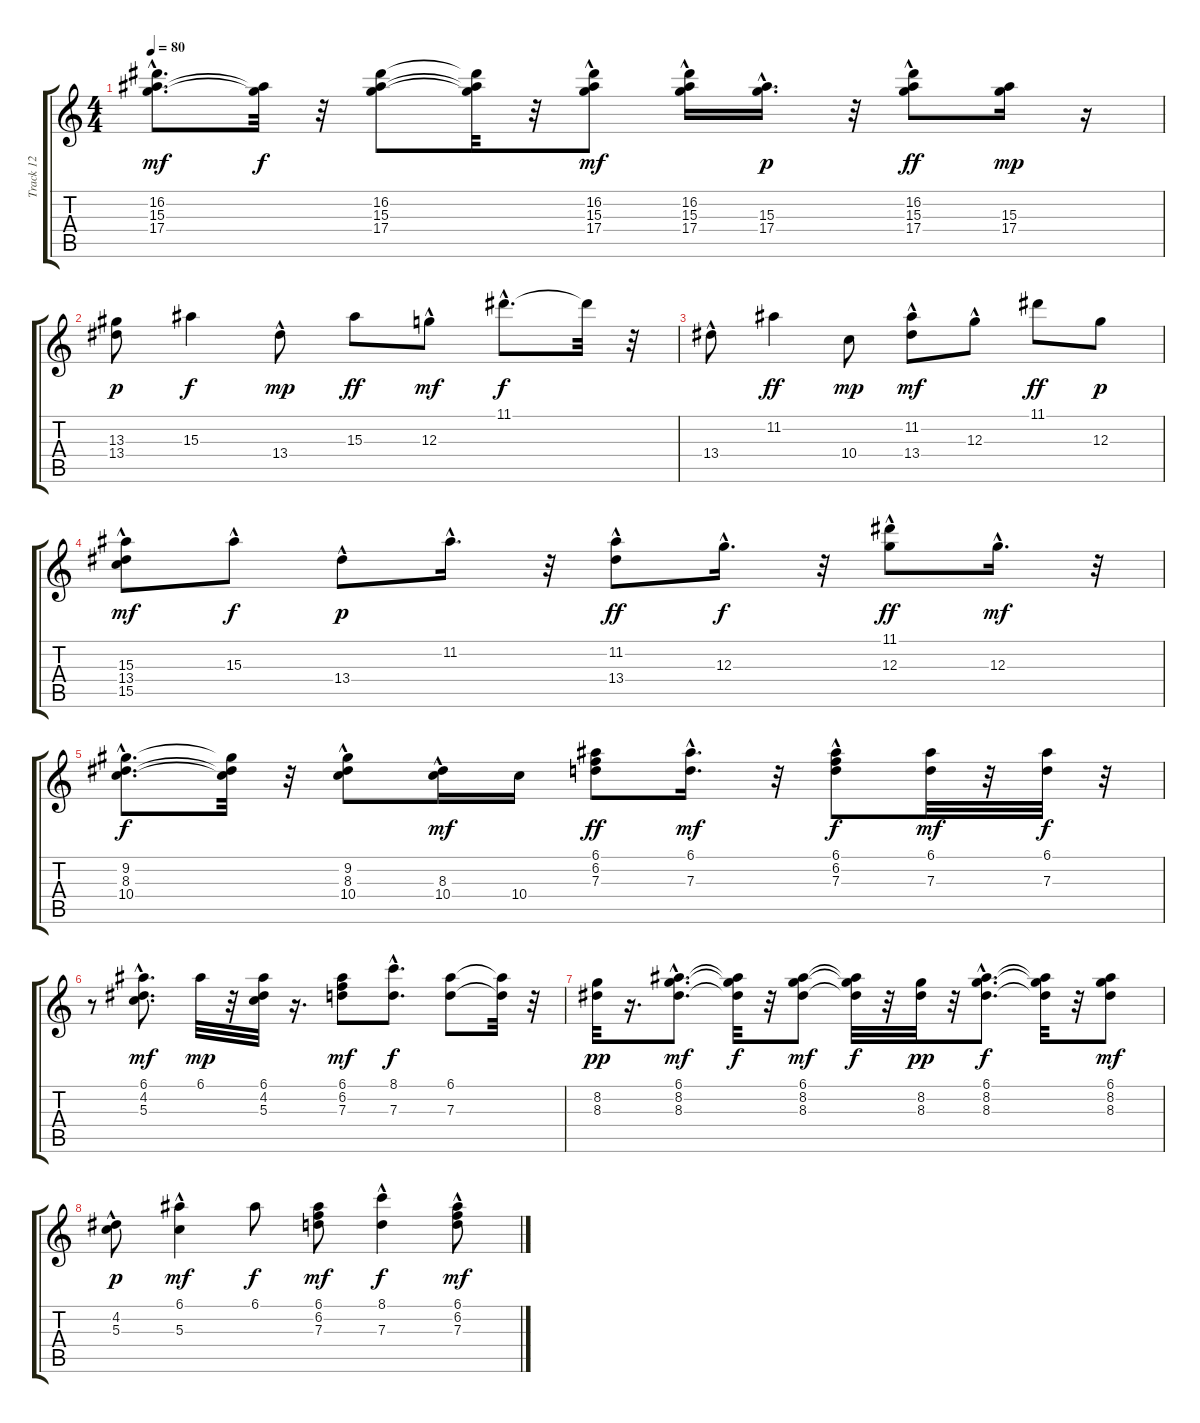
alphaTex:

\track ("Track 12" "Track 12") {instrument acousticguitarsteel}
\staff {score tabs}
\tuning (E4 B3 G3 D3 A2 E2) {hide}
\ts (4 4)
\tempo 80
\clef g2
\ks c
(16.2 15.3{hac} 17.4{hac}).8{d dy mf} (15.3{t} 17.4{t}).32{dy f} r.32 (16.2 15.3 17.4).8 (16.2{t} 15.3{t} 17.4{t}).32 r.32 (16.2 15.3{hac} 17.4).8{dy mf} (16.2{hac} 15.3 17.4).16 (15.3{hac} 17.4).16{d dy p} r.32 (16.2{hac} 15.3{hac} 17.4).8{dy ff} (15.3 17.4).16{dy mp} r.16 |
(13.3 13.4).8{dy p} 15.3.4{dy f} 13.4{hac}.8{dy mp} 15.3.8{dy ff} 12.3{hac}.8{dy mf} 11.1{hac}.8{d dy f} 11.1{t}.32 r.32 |
13.4{hac}.8 11.2.4{dy ff} 10.4.8{dy mp} (11.2{hac} 13.4).8{dy mf} 12.3{hac}.8 11.1.8{dy ff} 12.3.8{dy p} |
(15.3 13.4{hac} 15.5{hac}).8{dy mf} 15.3{hac}.8{dy f} 13.4{hac}.8{dy p} 11.2{hac}.16{d} r.32 (11.2{hac} 13.4).8{dy ff} 12.3{hac}.16{d dy f} r.32 (11.1{hac} 12.3{hac}).8{dy ff} 12.3{hac}.16{d dy mf} r.32 |
(9.2{hac} 8.3{hac} 10.4{hac}).8{d dy f} (9.2{t} 8.3{t} 10.4{t}).32 r.32 (9.2{hac} 8.3 10.4).8 (8.3{hac} 10.4).16{dy mf} 10.4.16 (6.1 6.2 7.3).8{dy ff} (6.1{hac} 7.3{hac}).16{d dy mf} r.32 (6.1{hac} 6.2{hac} 7.3{hac}).8{dy f} (6.1 7.3).32{dy mf} r.32 (6.1 7.3).32{dy f} r.32 |
r.8 (6.1{hac} 4.2{hac} 5.3{hac}).8{d dy mf} 6.1.32{dy mp} r.32 (6.1 4.2 5.3).32 r.16{d} (6.1 6.2 7.3).8{dy mf} (8.1{hac} 7.3{hac}).8{d dy f} (6.1 7.3).8 (6.1{t} 7.3{t}).32 r.32 |
(8.2 8.3).32{dy pp} r.16{d} (6.1{hac} 8.2{hac} 8.3{hac}).8{d dy mf} (6.1{t} 8.2{t} 8.3{t}).32{dy f} r.32 (6.1 8.2 8.3).8{dy mf} (6.1{t} 8.2{t} 8.3{t}).32{dy f} r.32 (8.2 8.3).32{dy pp} r.32 (6.1{hac} 8.2{hac} 8.3{hac}).8{d dy f} (6.1{t} 8.2{t} 8.3{t}).32 r.32 (6.1 8.2 8.3).8{dy mf} |
(4.2{hac} 5.3).8{dy p} (6.1{hac} 5.3).4{dy mf} 6.1.8{dy f} (6.1 6.2 7.3).8{dy mf} (8.1 7.3{hac}).4{dy f} (6.1 6.2 7.3{hac}).8{dy mf}
